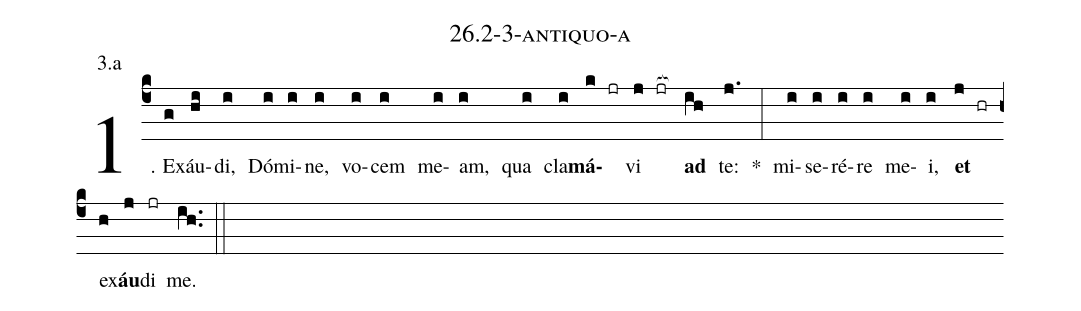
name: 26.2-3-antiquo-a;
annotation: 3.a;
%%
(c4)1. Ex(g)áu(hi)di,(i) Dó(i)mi(i)ne,(i) vo(i)cem(i) me(i)am,(i) qua(i) cla(i)<b>má</b>(k jr)vi(j jr[ocb:1{]) <b>ad</b>(ih[ocb:0}]) te:(j.) *(:) mi(i)se(i)ré(i)re(i) me(i)i,(i) <b>et</b>(j hr) ex(h)<b>áu</b>(j)di(jr) me.(ih..) (::)


%E(i) u(i) o(j) u(h) a(j) e.(ih..) (::)
